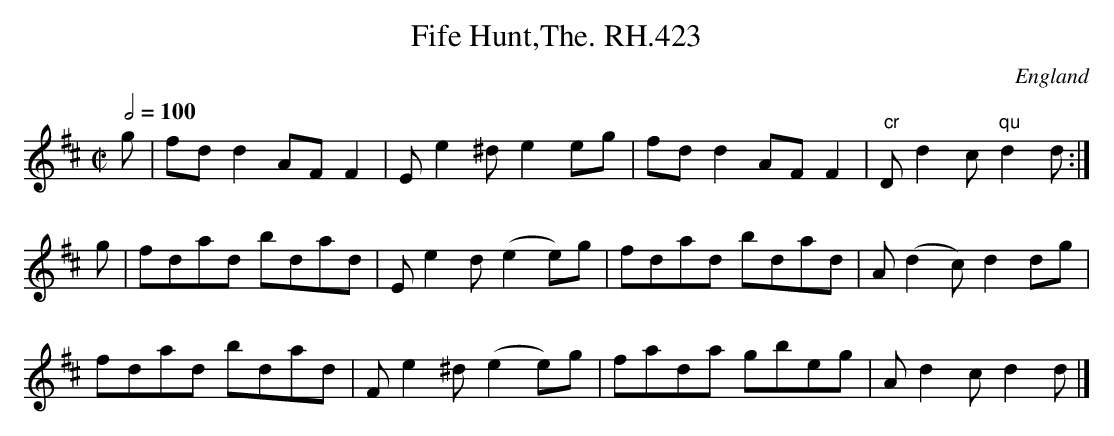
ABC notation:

X:1
T:Fife Hunt,The. RH.423
L:1/8
M:C|
O:England
Q:1/2=100
K:D
g|fdd2 AFF2|Ee2^d e2eg|fdd2 AFF2|" cr"Dd2c "qu"d2 d:|!
g|fdad bdad|Ee2d (e2e)g|\
fdad bdad|A(d2c) d2dg|!
fdad bdad|Fe2^d (e2e)g|fada gbeg|Ad2c d2d|]
